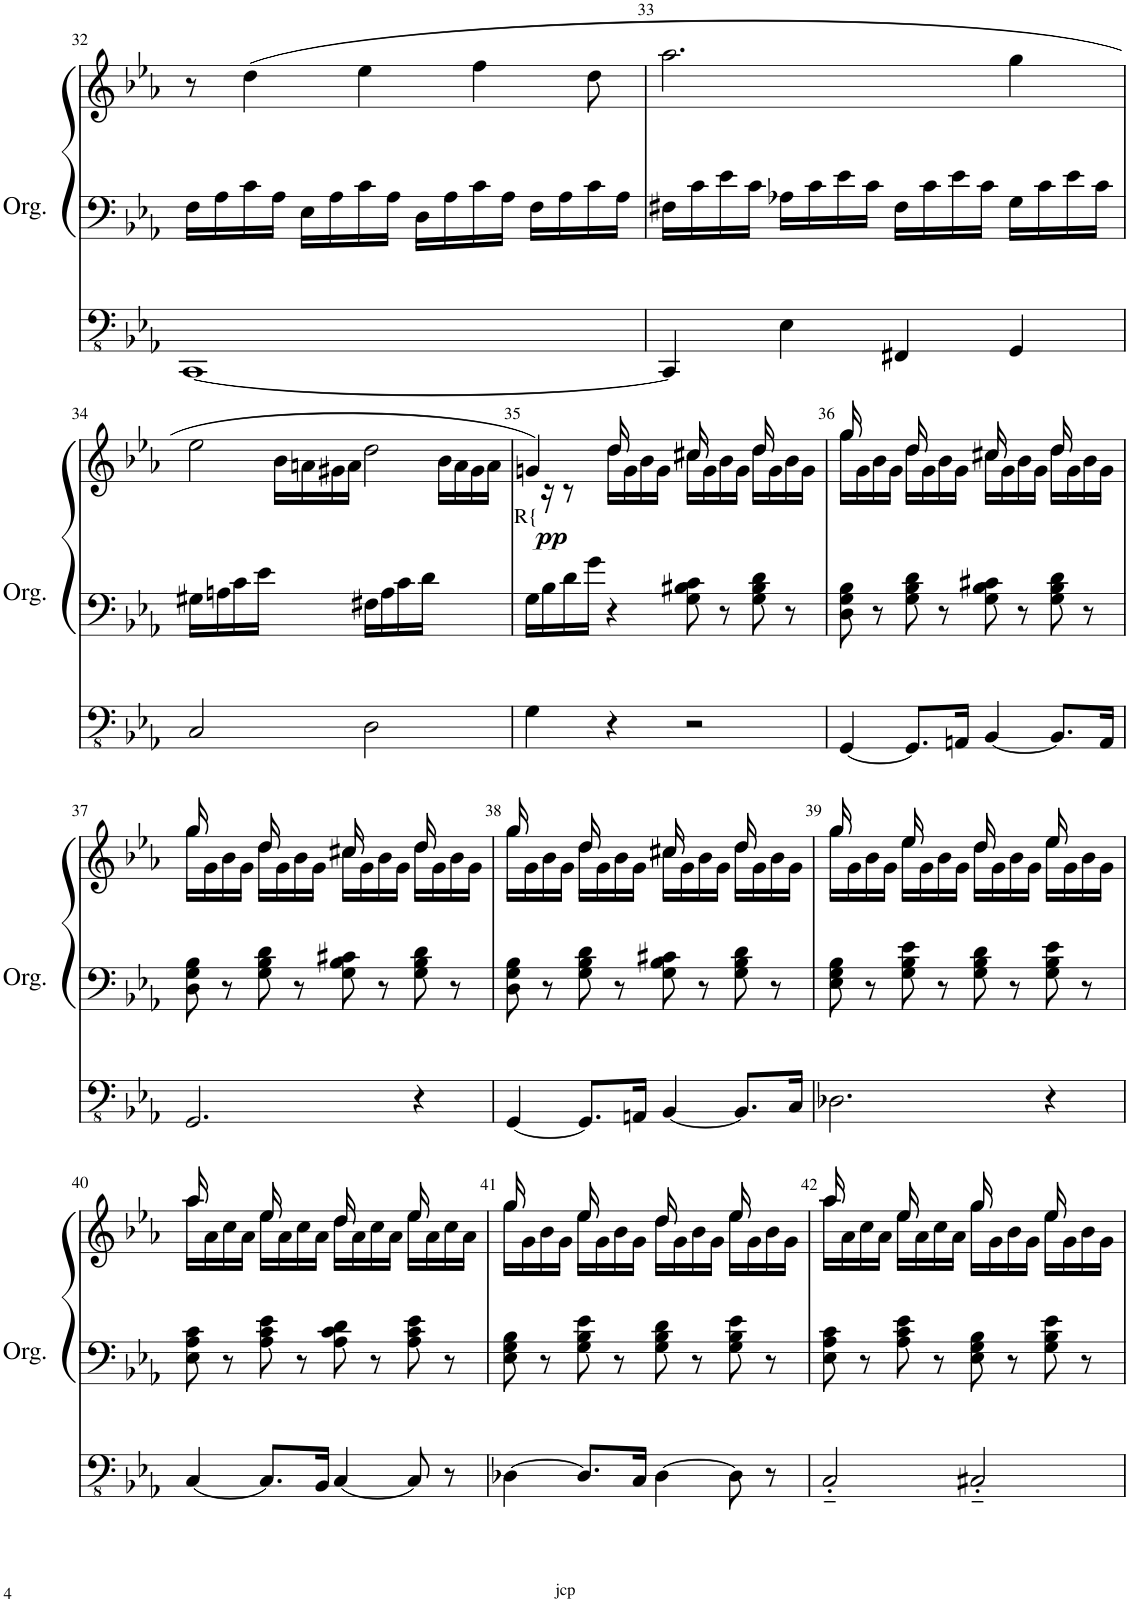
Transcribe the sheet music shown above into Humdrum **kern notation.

**kern	**kern	**kern	**dynam
*part1	*part1	*part1	*part1
*staff3	*staff2	*staff1	*staff1/2/3
*I"Orgue à tuyaux	*	*	*
*I'Org.	*	*	*
!!LO:PB:g=z
*clefFv4	*clefF4	*clefG2	*
*k[b-e-a-]	*k[b-e-a-]	*k[b-e-a-]	*
*M4/4	*M4/4	*M4/4	*
=32	=32	=32	=32
[1CCC	16F\LL	8r	.
.	16A-\	.	.
.	16c\	(4dd\	.
.	16A-\JJ	.	.
.	16E-\LL	.	.
.	16A-\	.	.
.	16c\	4ee-\	.
.	16A-\JJ	.	.
.	16D\LL	.	.
.	16A-\	.	.
.	16c\	4ff\	.
.	16A-\JJ	.	.
.	16F\LL	.	.
.	16A-\	.	.
.	16c\	8dd\	.
.	16A-\JJ	.	.
=33	=33	=33	=33
4CCC/]	16F#X\LL	2.aa-\	.
.	16c\	.	.
.	16e-\	.	.
.	16c\JJ	.	.
4EE-\	16A-X\LL	.	.
.	16c\	.	.
.	16e-\	.	.
.	16c\JJ	.	.
4FFF#X/	16F#\LL	.	.
.	16c\	.	.
.	16e-\	.	.
.	16c\JJ	.	.
4GGG/	16G\LL	4gg\	.
.	16c\	.	.
.	16e-\	.	.
.	16c\JJ	.	.
!!LO:LB:g=z
=34	=34	=34	=34
*	*	*^	*
2CC/	16G#X\LL	2ee-\	4ryy	.
.	16An\	.	.	.
.	16c\	.	.	.
.	16e-\JJ	.	.	.
.	4ryy	.	16b-\LL	.
.	.	.	16an\	.
.	.	.	16g#X\	.
.	.	.	16a\JJ	.
2DD\	16F#X\LL	2dd\	4ryy	.
.	16A\	.	.	.
.	16c\	.	.	.
.	16d\JJ	.	.	.
.	4ryy	.	16b-\LL	.
.	.	.	16a\	.
.	.	.	16g#\	.
.	.	.	16a\JJ	.
=35	=35	=35	=35	=35
!	!	!LO:TX:b:t=R{	!	!
4GG\	16G\LL	4gn/)	16ryy	.
.	16B-\	.	16r	.
!	!	!	!	!LO:DY:a=2
.	16d\	.	8r	pp
.	16g\JJ	.	.	.
4r	4r	16dd\LL	16dd/	.
.	.	16g\	8.ryy	.
.	.	16b-\	.	.
.	.	16g\JJ	.	.
2r	8G\ 8B#X\ 8c\	16cc#X\LL	16cc#/	.
.	.	16g\	8.ryy	.
.	8r	16b-\	.	.
.	.	16g\JJ	.	.
.	8G\ 8B#\ 8d\	16dd\LL	16dd/	.
.	.	16g\	8.ryy	.
.	8r	16b-\	.	.
.	.	16g\JJ	.	.
=36	=36	=36	=36	=36
[4GGG/	8D\ 8G\ 8B-\	16gg\LL	16gg/	.
.	.	16g\	8.ryy	.
.	8r	16b-\	.	.
.	.	16g\JJ	.	.
8.GGG/L]	8G\ 8B-\ 8d\	16dd\LL	16dd/	.
.	.	16g\	8.ryy	.
.	8r	16b-\	.	.
16AAAn/Jk	.	16g\JJ	.	.
[4BBB-/	8G\ 8B-\ 8c#X\	16cc#X\LL	16cc#/	.
.	.	16g\	8.ryy	.
.	8r	16b-\	.	.
.	.	16g\JJ	.	.
8.BBB-/L]	8G\ 8B-\ 8d\	16dd\LL	16dd/	.
.	.	16g\	8.ryy	.
.	8r	16b-\	.	.
16AAA/Jk	.	16g\JJ	.	.
!!LO:LB:g=z	!!
=37	=37	=37	=37	=37
2.GGG/	8D\ 8G\ 8B-\	16gg\LL	16gg/	.
.	.	16g\	8.ryy	.
.	8r	16b-\	.	.
.	.	16g\JJ	.	.
.	8G\ 8B-\ 8d\	16dd\LL	16dd/	.
.	.	16g\	8.ryy	.
.	8r	16b-\	.	.
.	.	16g\JJ	.	.
.	8G\ 8B-\ 8c#X\	16cc#X\LL	16cc#/	.
.	.	16g\	8.ryy	.
.	8r	16b-\	.	.
.	.	16g\JJ	.	.
4r	8G\ 8B-\ 8d\	16dd\LL	16dd/	.
.	.	16g\	8.ryy	.
.	8r	16b-\	.	.
.	.	16g\JJ	.	.
=38	=38	=38	=38	=38
[4GGG/	8D\ 8G\ 8B-\	16gg\LL	16gg/	.
.	.	16g\	8.ryy	.
.	8r	16b-\	.	.
.	.	16g\JJ	.	.
8.GGG/L]	8G\ 8B-\ 8d\	16dd\LL	16dd/	.
.	.	16g\	8.ryy	.
.	8r	16b-\	.	.
16AAAn/Jk	.	16g\JJ	.	.
[4BBB-/	8G\ 8B-\ 8c#X\	16cc#X\LL	16cc#/	.
.	.	16g\	8.ryy	.
.	8r	16b-\	.	.
.	.	16g\JJ	.	.
8.BBB-/L]	8G\ 8B-\ 8d\	16dd\LL	16dd/	.
.	.	16g\	8.ryy	.
.	8r	16b-\	.	.
16CC/Jk	.	16g\JJ	.	.
=39	=39	=39	=39	=39
2.DD-X\	8E-\ 8G\ 8B-\	16gg\LL	16gg/	.
.	.	16g\	8.ryy	.
.	8r	16b-\	.	.
.	.	16g\JJ	.	.
.	8G\ 8B-\ 8e-\	16ee-\LL	16ee-/	.
.	.	16g\	8.ryy	.
.	8r	16b-\	.	.
.	.	16g\JJ	.	.
.	8G\ 8B-\ 8d\	16dd\LL	16dd/	.
.	.	16g\	8.ryy	.
.	8r	16b-\	.	.
.	.	16g\JJ	.	.
4r	8G\ 8B-\ 8e-\	16ee-\LL	16ee-/	.
.	.	16g\	8.ryy	.
.	8r	16b-\	.	.
.	.	16g\JJ	.	.
!!LO:LB:g=z	!!
=40	=40	=40	=40	=40
[4CC/	8E-\ 8A-\ 8c\	16aa-\LL	16aa-/	.
.	.	16a-\	8.ryy	.
.	8r	16cc\	.	.
.	.	16a-\JJ	.	.
8.CC/L]	8A-\ 8c\ 8e-\	16ee-\LL	16ee-/	.
.	.	16a-\	8.ryy	.
.	8r	16cc\	.	.
16BBB-/Jk	.	16a-\JJ	.	.
[4CC/	8A-\ 8c\ 8d\	16dd\LL	16dd/	.
.	.	16a-\	8.ryy	.
.	8r	16cc\	.	.
.	.	16a-\JJ	.	.
8CC/]	8A-\ 8c\ 8e-\	16ee-\LL	16ee-/	.
.	.	16a-\	8.ryy	.
8r	8r	16cc\	.	.
.	.	16a-\JJ	.	.
=41	=41	=41	=41	=41
[4DD-X\	8E-\ 8G\ 8B-\	16gg\LL	16gg/	.
.	.	16g\	8.ryy	.
.	8r	16b-\	.	.
.	.	16g\JJ	.	.
8.DD-/L]	8G\ 8B-\ 8e-\	16ee-\LL	16ee-/	.
.	.	16g\	8.ryy	.
.	8r	16b-\	.	.
16CC/Jk	.	16g\JJ	.	.
[4DD-\	8G\ 8B-\ 8d\	16dd\LL	16dd/	.
.	.	16g\	8.ryy	.
.	8r	16b-\	.	.
.	.	16g\JJ	.	.
8DD-\]	8G\ 8B-\ 8e-\	16ee-\LL	16ee-/	.
.	.	16g\	8.ryy	.
8r	8r	16b-\	.	.
.	.	16g\JJ	.	.
=42	=42	=42	=42	=42
2CC'~/	8E-\ 8A-\ 8c\	16aa-\LL	16aa-/	.
.	.	16a-\	8.ryy	.
.	8r	16cc\	.	.
.	.	16a-\JJ	.	.
.	8A-\ 8c\ 8e-\	16ee-\LL	16ee-/	.
.	.	16a-\	8.ryy	.
.	8r	16cc\	.	.
.	.	16a-\JJ	.	.
2CC#X'~/	8E-\ 8G\ 8B-\	16gg\LL	16gg/	.
.	.	16g\	8.ryy	.
.	8r	16b-\	.	.
.	.	16g\JJ	.	.
.	8G\ 8B-\ 8e-\	16ee-\LL	16ee-/	.
.	.	16g\	8.ryy	.
.	8r	16b-\	.	.
.	.	16g\JJ	.	.
*	*	*v	*v	*
=	=	=	=
*-	*-	*-	*-
